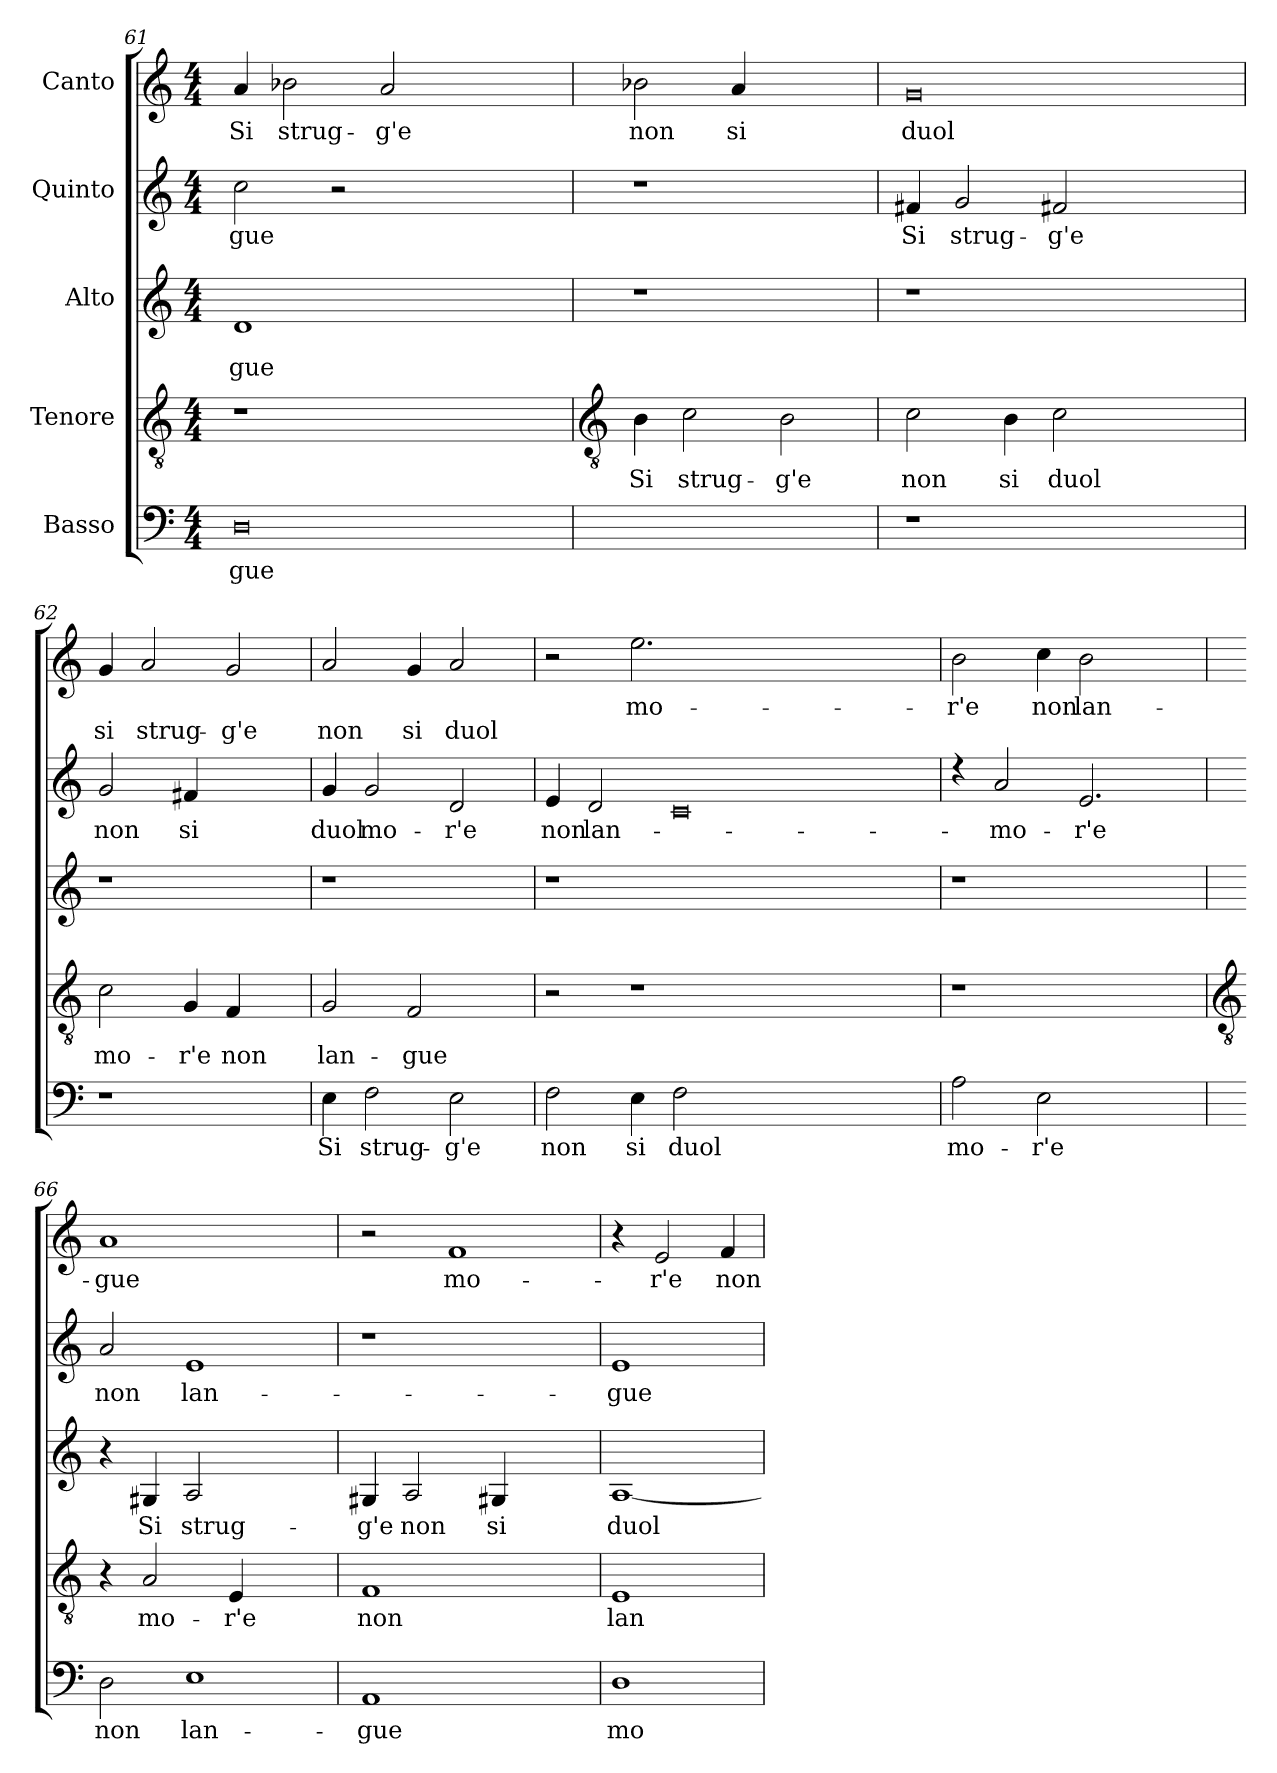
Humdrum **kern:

**kern	**text	**kern	**text	**kern	**text	**text	**kern	**text	**kern	**text	**text
*part5	*part5	*part4	*part4	*part3	*part3	*part3	*part2	*part2	*part1	*part1	*part1
*staff5	*staff5	*staff4	*staff4	*staff3	*staff3	*staff3	*staff2	*staff2	*staff1	*staff1	*staff1
*I"Basso	*	*I"Tenore	*	*I"Alto	*	*	*I"Quinto	*	*I"Canto	*	*
!!LO:LB:g=z
*clefF4	*	*clefGv2	*	*clefG2	*	*	*clefG2	*	*clefG2	*	*
*k[]	*	*k[]	*	*k[]	*	*	*k[]	*	*k[]	*	*
*C:	*	*C:	*	*C:	*	*	*C:	*	*C:	*	*
*M4/4	*	*M4/4	*	*M4/4	*	*	*M4/4	*	*M4/4	*	*
=61	=61	=61	=61	=61	=61	=61	=61	=61	=61	=61	=61
*^	*	*	*	*	*	*	*	*	*	*	*
!	!	!LO:LY:b	!	!	!	!	!LO:LY:b	!	!LO:LY:b	!	!LO:LY:b	!
*	*	*	*^	*	*^	*	*	*	*	*	*	*
0D	[1D\yy	-gue	1r	1ryy	.	1d	[2d\yy	.	-gue	2cc	-gue	4a	Si	.
!	!	!	!	!	!	!	!	!	!	!	!	!	!LO:LY:b	!
.	.	.	.	.	.	.	.	.	.	.	.	2b-X	strug-	.
.	.	.	.	.	.	.	4d\yy_	.	.	2r	.	.	.	.
!	!	!	!	!	!	!	!	!	!	!	!	!	!LO:LY:b	!
.	.	.	.	.	.	.	4d\yy]	.	.	.	.	2a	-g'e	.
.	1ryy	.	1ryy	1ryy	.	1ryy	1ryy	.	.	1ryy	.	.	.	.
.	.	.	.	.	.	.	.	.	.	.	.	2.ryy	.	.
*v	*v	*	*	*	*	*	*	*	*	*	*	*	*	*
*	*	*v	*v	*	*	*	*	*	*	*	*	*	*
!!LO:LB:g=z
=61A	=61A	=61A	=61A	=61A	=61A	=61A	=61A	=61A	=61A	=61A	=61A	=61A
*	*	*clefGv2	*	*	*	*	*	*	*	*	*	*
!	!	!	!LO:LY:b	!	!	!	!	!	!	!	!LO:LY:b	!
2D\yy_	.	4B	Si	1r	4ryy	.	.	1r	.	2b-X	non	.
!	!	!	!LO:LY:b	!	!	!	!	!	!	!	!	!
.	.	2c	strug-	.	1ryy	.	.	.	.	.	.	.
!	!	!	!	!	!	!	!	!	!	!	!LO:LY:b	!
4D\yy_	.	.	.	.	.	.	.	.	.	4a	si	.
!	!	!	!LO:LY:b	!	!	!	!	!	!	!	!	!
4D\yy]	.	2B	-g'e	.	.	.	.	.	.	2ryy	.	.
4ryy	.	.	.	4ryy	.	.	.	4ryy	.	.	.	.
*	*	*	*	*v	*v	*	*	*	*	*	*	*
!!LO:LB:g=z
=62	=62	=62	=62	=62	=62	=62	=62	=62	=62	=62	=62
!	!	!	!LO:LY:b	!	!	!	!	!LO:LY:b	!	!LO:LY:b	!
*	*	*	*	*	*	*	*	*	*^	*	*
1r	.	2c	non	1r	.	.	4f#X	Si	0g	[1g\yy	duol	.
!	!	!	!	!	!	!	!	!LO:LY:b	!	!	!	!
.	.	.	.	.	.	.	2g	strug-	.	.	.	.
!	!	!	!LO:LY:b	!	!	!	!	!	!	!	!	!
.	.	4B	si	.	.	.	.	.	.	.	.	.
!	!	!	!LO:LY:b	!	!	!	!	!LO:LY:b	!	!	!	!
.	.	2c	duol	.	.	.	2f#X	-g'e	.	.	.	.
1ryy	.	.	.	1ryy	.	.	.	.	.	1ryy	.	.
.	.	2.ryy	.	.	.	.	2.ryy	.	.	.	.	.
=62A	=62A	=62A	=62A	=62A	=62A	=62A	=62A	=62A	=62A	=62A	=62A	=62A
!	!	!	!LO:LY:b	!	!	!	!	!LO:LY:b	!	!	!	!LO:LY:b
1r	.	2c	mo-	1r	.	.	2g	non	4g	2.g\yy_	.	si
!	!	!	!	!	!	!	!	!	!	!	!	!LO:LY:b
.	.	.	.	.	.	.	.	.	2a	.	.	strug-
!	!	!	!LO:LY:b	!	!	!	!	!LO:LY:b	!	!	!	!
.	.	4G	-r'e	.	.	.	4f#	si	.	.	.	.
!	!	!	!LO:LY:b	!	!	!	!	!	!	!	!	!LO:LY:b
.	.	4F	non	.	.	.	2ryy	.	2g	4g\yy]	.	-g'e
4ryy	.	4ryy	.	4ryy	.	.	.	.	.	4ryy	.	.
!!LO:LB:g=z	!!
=63A	=63A	=63A	=63A	=63A	=63A	=63A	=63A	=63A	=63A	=63A	=63A	=63A
!	!LO:LY:b	!	!LO:LY:b	!	!	!	!	!LO:LY:b	!	!	!	!LO:LY:b
*	*	*	*	*	*	*	*^	*	*	*	*	*
4E	Si	2G	lan-	1r	.	.	4g	1ryy	duol	2a	1ryy	.	non
!	!LO:LY:b	!	!	!	!	!	!	!	!LO:LY:b	!	!	!	!
2F	strug-	.	.	.	.	.	2g	.	mo-	.	.	.	.
!	!	!	!LO:LY:b	!	!	!	!	!	!	!	!	!	!LO:LY:b
.	.	2F	-gue	.	.	.	.	.	.	4g	.	.	si
!	!LO:LY:b	!	!	!	!	!	!	!	!LO:LY:b	!	!	!	!LO:LY:b
2E	-g'e	.	.	.	.	.	2d	.	-r'e	2a	.	.	duol
.	.	4ryy	.	4ryy	.	.	.	4ryy	.	.	4ryy	.	.
=64A	=64A	=64A	=64A	=64A	=64A	=64A	=64A	=64A	=64A	=64A	=64A	=64A	=64A
!	!LO:LY:b	!	!	!	!	!	!	!	!LO:LY:b	!	!	!	!
2F	non	2r	.	1r	.	.	4e	1ryy	non	2r	1.ryy	.	.
!	!	!	!	!	!	!	!	!	!LO:LY:b	!	!	!	!
.	.	.	.	.	.	.	2d	.	lan-	.	.	.	.
!	!LO:LY:b	!	!	!	!	!	!	!	!	!	!	!LO:LY:b	!
4E	si	1r	.	.	.	.	.	.	.	2.ee	.	mo-	.
!	!LO:LY:b	!	!	!	!	!	!	!	!	!	!	!	!
2F	duol	.	.	.	.	.	0c	.	.	.	.	.	.
.	.	.	.	1..ryy	.	.	.	1..ryy	.	.	.	.	.
1.ryy	.	.	.	.	.	.	.	.	.	1.ryy	.	.	.
.	.	1ryy	.	.	.	.	.	.	.	.	1ryy	.	.
.	.	4ryy	.	.	.	.	.	.	.	.	4ryy	.	.
=65A	=65A	=65A	=65A	=65A	=65A	=65A	=65A	=65A	=65A	=65A	=65A	=65A	=65A
!	!LO:LY:b	!	!	!	!	!	!	!	!LO:LY:b	!	!	!LO:LY:b	!
2A	mo-	1r	.	1r	.	.	4r	[1c\yy	gue	2b	4ryy	-r'e	.
!	!	!	!	!	!	!	!	!	!LO:LY:b	!	!	!	!
.	.	.	.	.	.	.	2a	.	-mo-	.	1ryy	.	.
!	!LO:LY:b	!	!	!	!	!	!	!	!	!	!	!LO:LY:b	!
2E	-r'e	.	.	.	.	.	.	.	.	4cc	.	non	.
!	!	!	!	!	!	!	!	!	!LO:LY:b	!	!	!LO:LY:b	!
.	.	.	.	.	.	.	2.e	.	-r'e	2b	.	lan-	.
2ryy	.	2ryy	.	2ryy	.	.	.	2ryy	.	.	.	.	.
.	.	.	.	.	.	.	.	.	.	4ryy	4ryy	.	.
*	*	*	*	*	*	*	*	*	*	*v	*v	*	*
!!LO:LB:g=z
=66	=66	=66	=66	=66	=66	=66	=66	=66	=66	=66	=66	=66
*	*	*clefGv2	*	*	*	*	*	*	*	*	*	*
*	*	*	*	*	*	*	*	*	*	*^	*	*
!	!LO:LY:b	!	!	!	!	!	!	!	!LO:LY:b	!	!	!LO:LY:b	!
*	*	*	*	*	*	*	*	*	*	*v	*v	*	*
2D	non	4r	.	4r	.	.	2a	2.c\yy_	non	1a	-gue	.
!	!	!	!LO:LY:b	!	!LO:LY:b	!	!	!	!	!	!	!
.	.	2A	mo-	4G#X	Si	.	.	.	.	.	.	.
!	!LO:LY:b	!	!	!	!LO:LY:b	!	!	!	!LO:LY:b	!	!	!
1E	lan-	.	.	2A	strug-	.	1e	.	lan-	.	.	.
!	!	!	!LO:LY:b	!	!	!	!	!	!	!	!	!
.	.	4E	-r'e	.	.	.	.	4c\yy]	.	.	.	.
.	.	2ryy	.	2ryy	.	.	.	2ryy	.	2ryy	.	.
!!LO:LB:g=z
=67	=67	=67	=67	=67	=67	=67	=67	=67	=67	=67	=67	=67
!	!LO:LY:b	!	!LO:LY:b	!	!LO:LY:b	!	!	!	!	!	!	!
*	*	*	*	*	*	*	*v	*v	*	*	*	*
1AA	-gue	1F	non	4G#X	-g'e	.	1r	.	2r	.	.
!	!	!	!	!	!LO:LY:b	!	!	!	!	!	!
.	.	.	.	2A	non	.	.	.	.	.	.
!	!	!	!	!	!	!	!	!	!	!LO:LY:b	!
.	.	.	.	.	.	.	.	.	1f	mo-	.
!	!	!	!	!	!LO:LY:b	!	!	!	!	!	!
.	.	.	.	4G#X	si	.	.	.	.	.	.
2ryy	.	2ryy	.	2ryy	.	.	2ryy	.	.	.	.
!!LO:LB:g=z
=68	=68	=68	=68	=68	=68	=68	=68	=68	=68	=68	=68
!	!LO:LY:b	!	!LO:LY:b	!	!LO:LY:b	!	!	!LO:LY:b	!	!	!
1D	mo-	1E	lan-	[1A	duol	.	1e	-gue	4r	.	.
!	!	!	!	!	!	!	!	!	!	!LO:LY:b	!
.	.	.	.	.	.	.	.	.	2e	-r'e	.
!	!	!	!	!	!	!	!	!	!	!LO:LY:b	!
.	.	.	.	.	.	.	.	.	4f	non	.
=	=	=	=	=	=	=	=	=	=	=	=
*-	*-	*-	*-	*-	*-	*-	*-	*-	*-	*-	*-
